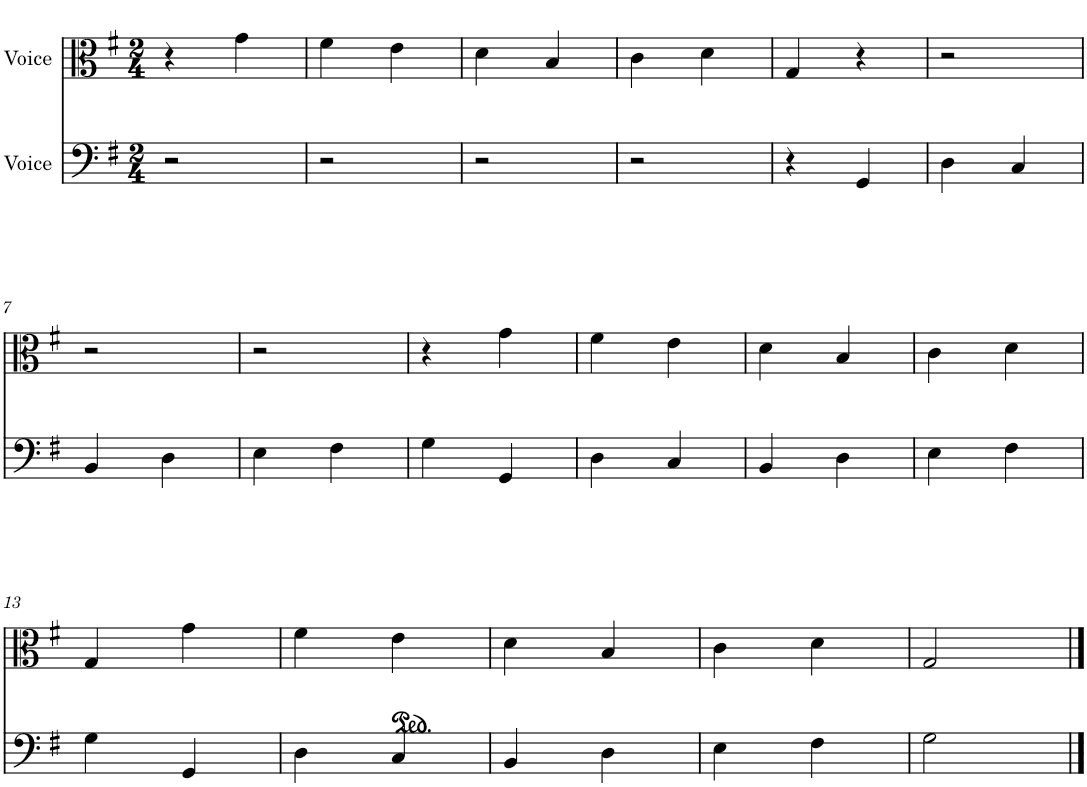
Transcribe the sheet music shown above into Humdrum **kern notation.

**kern	**kern
*part2	*part1
*staff2	*staff1
*I"Voice	*I"Voice
*I'V	*I'V
*clefF4	*clefC3
*k[f#]	*k[f#]
*M2/4	*M2/4
=1	=1
2r	4r
.	4g\
=2	=2
2r	4f#\
.	4e\
=3	=3
2r	4d\
.	4B/
=4	=4
2r	4c\
.	4d\
=5	=5
4r	4G/
4GG/	4r
=6	=6
4D\	2r
4C/	.
!!LO:LB:g=z
=7	=7
4BB/	2r
4D\	.
=8	=8
4E\	2r
4F#\	.
=9	=9
4G\	4r
4GG/	4g\
=10	=10
4D\	4f#\
4C/	4e\
=11	=11
4BB/	4d\
4D\	4B/
=12	=12
4E\	4c\
4F#\	4d\
!!LO:LB:g=z
=13	=13
4G\	4G/
4GG/	4g\
=14	=14
4D\	4f#\
4C/	4e\
=15	=15
4BB/	4d\
4D\	4B/
=16	=16
4E\	4c\
4F#\	4d\
=17	=17
2G\	2G/
==	==
*-	*-
